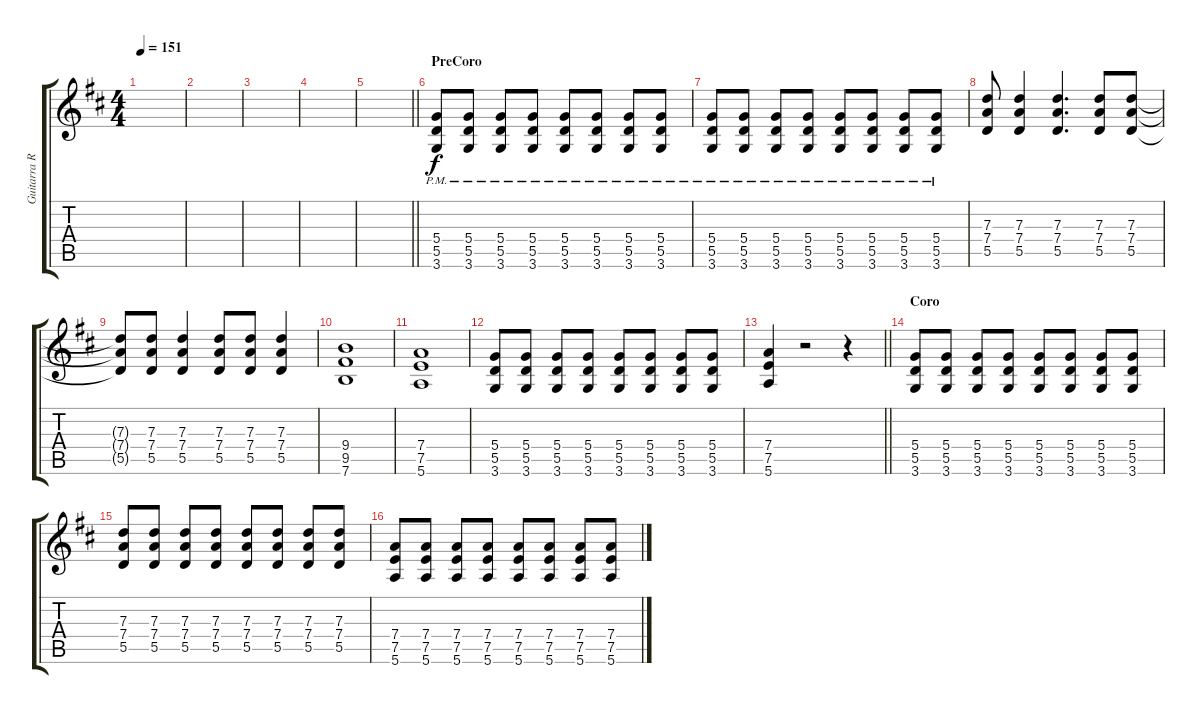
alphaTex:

\track ("Guitarra Ritmica" "Guitarra R") {instrument distortionguitar}
\staff {score tabs}
\tuning (E4 B3 G3 D3 A2 E2) {hide}
\ts (4 4)
\tempo 151
\clef g2
\ks d
|
|
|
|
\barLineRight lightlight
|
\section ("" "PreCoro")
(5.4{pm} 5.5{pm} 3.6{pm}).8{volume 13} (5.4{pm} 5.5{pm} 3.6{pm}).8 (5.4{pm} 5.5{pm} 3.6{pm}).8 (5.4{pm} 5.5{pm} 3.6{pm}).8 (5.4{pm} 5.5{pm} 3.6{pm}).8 (5.4{pm} 5.5{pm} 3.6{pm}).8 (5.4{pm} 5.5{pm} 3.6{pm}).8 (5.4{pm} 5.5{pm} 3.6{pm}).8 |
(5.4{pm} 5.5{pm} 3.6{pm}).8 (5.4{pm} 5.5{pm} 3.6{pm}).8 (5.4{pm} 5.5{pm} 3.6{pm}).8 (5.4{pm} 5.5{pm} 3.6{pm}).8 (5.4{pm} 5.5{pm} 3.6{pm}).8 (5.4{pm} 5.5{pm} 3.6{pm}).8 (5.4{pm} 5.5{pm} 3.6{pm}).8 (5.4{pm} 5.5{pm} 3.6{pm}).8 |
(7.3 7.4 5.5).8 (7.3 7.4 5.5).4 (7.3 7.4 5.5).4{d} (7.3 7.4 5.5).8 (7.3 7.4 5.5).8 |
(7.3{t} 7.4{t} 5.5{t}).8 (7.3 7.4 5.5).8 (7.3 7.4 5.5).4 (7.3 7.4 5.5).8 (7.3 7.4 5.5).8 (7.3 7.4 5.5).4 |
(9.4 9.5 7.6).1{instrument overdrivenguitar} |
(7.4 7.5 5.6).1 |
(5.4 5.5 3.6).8 (5.4 5.5 3.6).8 (5.4 5.5 3.6).8 (5.4 5.5 3.6).8 (5.4 5.5 3.6).8 (5.4 5.5 3.6).8 (5.4 5.5 3.6).8 (5.4 5.5 3.6).8 |
\barLineRight lightlight
(7.4 7.5 5.6).4 r.2 r.4 |
\section ("" "Coro")
(5.4 5.5 3.6).8{instrument overdrivenguitar} (5.4 5.5 3.6).8 (5.4 5.5 3.6).8 (5.4 5.5 3.6).8 (5.4 5.5 3.6).8 (5.4 5.5 3.6).8 (5.4 5.5 3.6).8 (5.4 5.5 3.6).8 |
(7.3 7.4 5.5).8 (7.3 7.4 5.5).8 (7.3 7.4 5.5).8 (7.3 7.4 5.5).8 (7.3 7.4 5.5).8 (7.3 7.4 5.5).8 (7.3 7.4 5.5).8 (7.3 7.4 5.5).8 |
(7.4 7.5 5.6).8 (7.4 7.5 5.6).8 (7.4 7.5 5.6).8 (7.4 7.5 5.6).8 (7.4 7.5 5.6).8 (7.4 7.5 5.6).8 (7.4 7.5 5.6).8 (7.4 7.5 5.6).8
